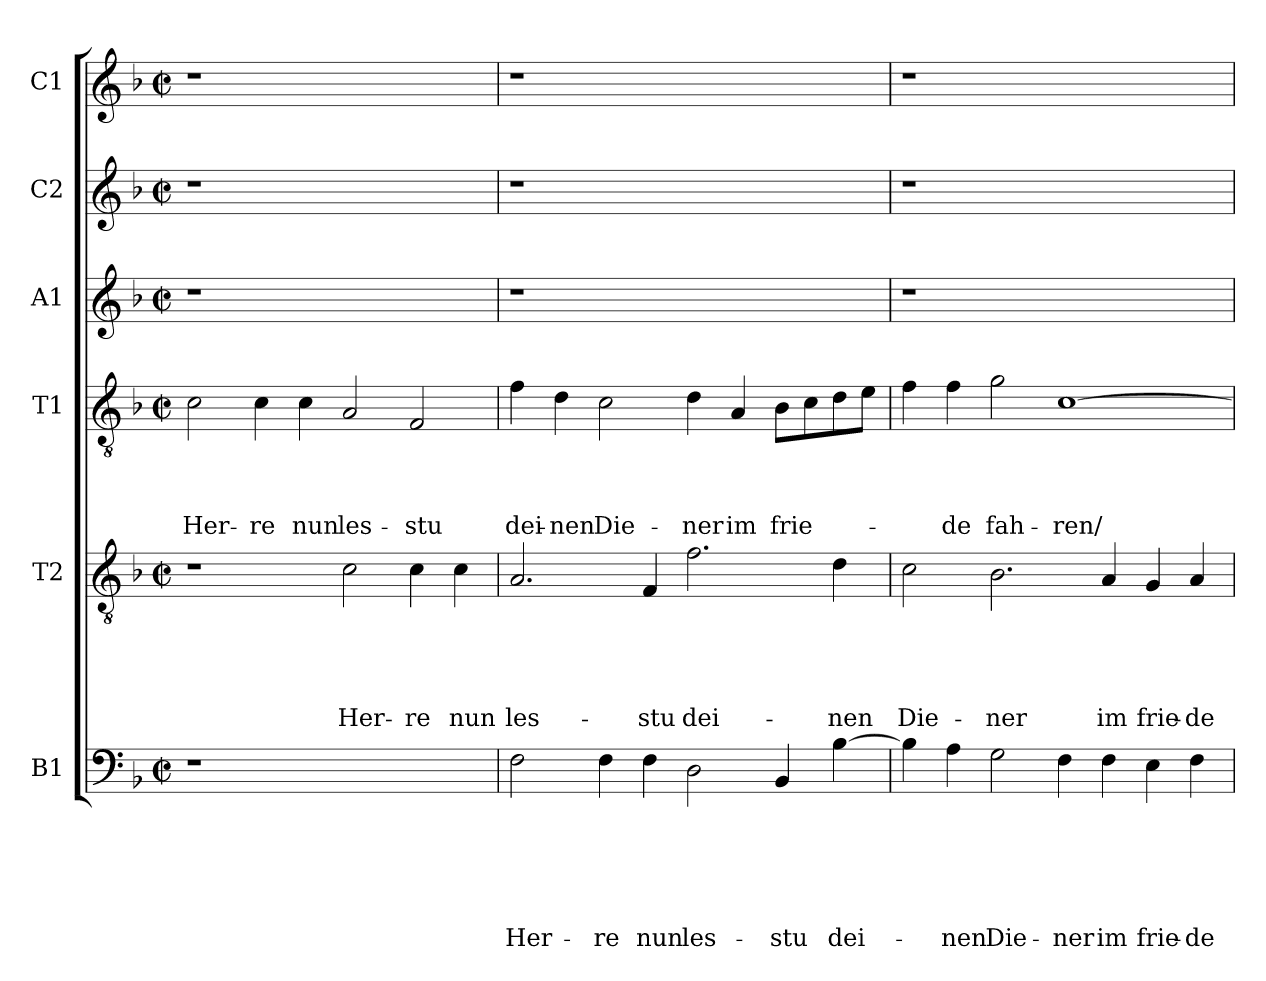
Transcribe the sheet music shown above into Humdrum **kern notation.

**kern	**text	**text	**text	**text	**text	**text	**kern	**text	**text	**text	**text	**text	**kern	**text	**text	**text	**text	**kern	**kern	**kern
*part6	*part6	*part6	*part6	*part6	*part6	*part6	*part5	*part5	*part5	*part5	*part5	*part5	*part4	*part4	*part4	*part4	*part4	*part3	*part2	*part1
*staff6	*staff6	*staff6	*staff6	*staff6	*staff6	*staff6	*staff5	*staff5	*staff5	*staff5	*staff5	*staff5	*staff4	*staff4	*staff4	*staff4	*staff4	*staff3	*staff2	*staff1
*I"B1	*	*	*	*	*	*	*I"T2	*	*	*	*	*	*I"T1	*	*	*	*	*I"A1	*I"C2	*I"C1
*clefF4	*	*	*	*	*	*	*clefGv2	*	*	*	*	*	*clefGv2	*	*	*	*	*clefG2	*clefG2	*clefG2
*k[b-]	*	*	*	*	*	*	*k[b-]	*	*	*	*	*	*k[b-]	*	*	*	*	*k[b-]	*k[b-]	*k[b-]
*F:	*	*	*	*	*	*	*F:	*	*	*	*	*	*F:	*	*	*	*	*F:	*F:	*F:
*M2/2	*	*	*	*	*	*	*M2/2	*	*	*	*	*	*M2/2	*	*	*	*	*M2/2	*M2/2	*M2/2
*met(c|)	*	*	*	*	*	*	*met(c|)	*	*	*	*	*	*met(c|)	*	*	*	*	*met(c|)	*met(c|)	*met(c|)
=1	=1	=1	=1	=1	=1	=1	=1	=1	=1	=1	=1	=1	=1	=1	=1	=1	=1	=1	=1	=1
!	!	!	!	!	!	!	!	!	!	!	!	!	!	!	!	!	!LO:LY:b	!	!	!
1r	.	.	.	.	.	.	1r	.	.	.	.	.	2c\	.	.	.	Her-	1r	1r	1r
!	!	!	!	!	!	!	!	!	!	!	!	!	!	!	!	!	!LO:LY:b	!	!	!
.	.	.	.	.	.	.	.	.	.	.	.	.	4c\	.	.	.	-re	.	.	.
!	!	!	!	!	!	!	!	!	!	!	!	!	!	!	!	!	!LO:LY:b	!	!	!
.	.	.	.	.	.	.	.	.	.	.	.	.	4c\	.	.	.	nun	.	.	.
!	!	!	!	!	!	!	!	!	!	!	!	!LO:LY:b	!	!	!	!	!LO:LY:b	!	!	!
1ryy	.	.	.	.	.	.	2c\	.	.	.	.	Her-	2A/	.	.	.	les-	1ryy	1ryy	1ryy
!	!	!	!	!	!	!	!	!	!	!	!	!LO:LY:b	!	!	!	!	!LO:LY:b	!	!	!
.	.	.	.	.	.	.	4c\	.	.	.	.	-re	2F/	.	.	.	-stu	.	.	.
!	!	!	!	!	!	!	!	!	!	!	!	!LO:LY:b	!	!	!	!	!	!	!	!
.	.	.	.	.	.	.	4c\	.	.	.	.	nun	.	.	.	.	.	.	.	.
=2	=2	=2	=2	=2	=2	=2	=2	=2	=2	=2	=2	=2	=2	=2	=2	=2	=2	=2	=2	=2
!	!	!	!	!	!	!LO:LY:b	!	!	!	!	!	!LO:LY:b	!	!	!	!	!LO:LY:b	!	!	!
2F\	.	.	.	.	.	Her-	2.A/	.	.	.	.	les-	4f\	.	.	.	dei-	1r	1r	1r
!	!	!	!	!	!	!	!	!	!	!	!	!	!	!	!	!	!LO:LY:b	!	!	!
.	.	.	.	.	.	.	.	.	.	.	.	.	4d\	.	.	.	-nen	.	.	.
!	!	!	!	!	!	!LO:LY:b	!	!	!	!	!	!	!	!	!	!	!LO:LY:b	!	!	!
4F\	.	.	.	.	.	-re	.	.	.	.	.	.	2c\	.	.	.	Die-	.	.	.
!	!	!	!	!	!	!LO:LY:b	!	!	!	!	!	!LO:LY:b	!	!	!	!	!	!	!	!
4F\	.	.	.	.	.	nun	4F/	.	.	.	.	-stu	.	.	.	.	.	.	.	.
!	!	!	!	!	!	!LO:LY:b	!	!	!	!	!	!LO:LY:b	!	!	!	!	!LO:LY:b	!	!	!
2D\	.	.	.	.	.	les-	2.f\	.	.	.	.	dei-	4d\	.	.	.	-ner	1ryy	1ryy	1ryy
!	!	!	!	!	!	!	!	!	!	!	!	!	!	!	!	!	!LO:LY:b	!	!	!
.	.	.	.	.	.	.	.	.	.	.	.	.	4A/	.	.	.	im	.	.	.
!	!	!	!	!	!	!LO:LY:b	!	!	!	!	!	!	!	!	!	!	!LO:LY:b	!	!	!
4BB-/	.	.	.	.	.	-stu	.	.	.	.	.	.	8B-\L	.	.	.	frie-	.	.	.
.	.	.	.	.	.	.	.	.	.	.	.	.	8c\	.	.	.	.	.	.	.
!	!	!	!	!	!	!LO:LY:b	!	!	!	!	!	!LO:LY:b	!	!	!	!	!	!	!	!
[4B-\	.	.	.	.	.	dei-	4d\	.	.	.	.	-nen	8d\	.	.	.	.	.	.	.
.	.	.	.	.	.	.	.	.	.	.	.	.	8e\J	.	.	.	.	.	.	.
=3	=3	=3	=3	=3	=3	=3	=3	=3	=3	=3	=3	=3	=3	=3	=3	=3	=3	=3	=3	=3
!	!	!	!	!	!	!	!	!	!	!	!	!LO:LY:b	!	!	!	!	!	!	!	!
4B-\]	.	.	.	.	.	.	2c\	.	.	.	.	Die-	4f\	.	.	.	.	1r	1r	1r
!	!	!	!	!	!	!LO:LY:b	!	!	!	!	!	!	!	!	!	!	!LO:LY:b	!	!	!
4A\	.	.	.	.	.	-nen	.	.	.	.	.	.	4f\	.	.	.	-de	.	.	.
!	!	!	!	!	!	!LO:LY:b	!	!	!	!	!	!LO:LY:b	!	!	!	!	!LO:LY:b	!	!	!
2G\	.	.	.	.	.	Die-	2.B-\	.	.	.	.	-ner	2g\	.	.	.	fah-	.	.	.
!	!	!	!	!	!	!LO:LY:b	!	!	!	!	!	!	!	!	!	!	!LO:LY:b	!	!	!
4F\	.	.	.	.	.	-ner	.	.	.	.	.	.	[1c	.	.	.	-ren/	1ryy	1ryy	1ryy
!	!	!	!	!	!	!LO:LY:b	!	!	!	!	!	!LO:LY:b	!	!	!	!	!	!	!	!
4F\	.	.	.	.	.	im	4A/	.	.	.	.	im	.	.	.	.	.	.	.	.
!	!	!	!	!	!	!LO:LY:b	!	!	!	!	!	!LO:LY:b	!	!	!	!	!	!	!	!
4E\	.	.	.	.	.	frie-	4G/	.	.	.	.	frie-	.	.	.	.	.	.	.	.
!	!	!	!	!	!	!LO:LY:b	!	!	!	!	!	!LO:LY:b	!	!	!	!	!	!	!	!
4F\	.	.	.	.	.	-de	4A/	.	.	.	.	-de	.	.	.	.	.	.	.	.
=	=	=	=	=	=	=	=	=	=	=	=	=	=	=	=	=	=	=	=	=
*-	*-	*-	*-	*-	*-	*-	*-	*-	*-	*-	*-	*-	*-	*-	*-	*-	*-	*-	*-	*-
